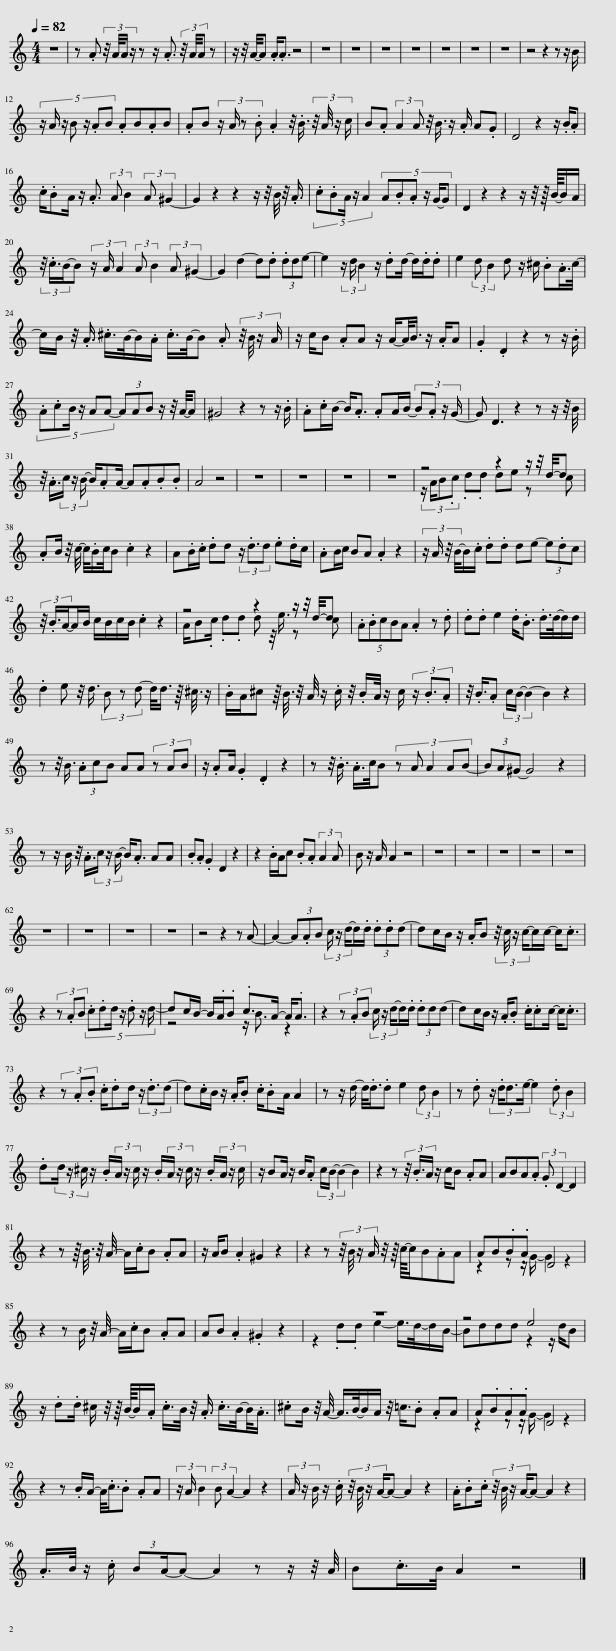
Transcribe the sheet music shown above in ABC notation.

X:1
%%score ( 1 2 )
L:1/8
Q:1/4=82
M:4/4
I:linebreak $
K:C
V:1 treble
V:2 treble
V:1
 z8 | z .A (3:2:4z/4 A/4A/ z/ z z/ .A3/2 (3z/4 A/4A z | z/ z/4 A/4-A .A<.A z4 | z8 | z8 | %5
 z8 | z8 | z8 | z8 | z8 | %10
 z4 z2 z z/ B/ |$ (5:4:7z/ A/ z/ B z/ .AB .AB.AB | .AB (3:2:4z/ A/ z .B .A2 z/4 .B3/4 (3:2:4z/4 A/4 z/ c/ | B.A (3:2:2A2 A z/4 B3/4 z/ .A/ A.G | D4 z2 z/ .B/.A |$ %15
 .c/.BA/ z/ .A3/2 (3:2:2A B2 (3:2:2A ^G2- | G2 z2 z2 z/ z/4 B/4 z/4 .A3/4 | (5:4:5.c.BA/ z/ A2 (5:4:6A.B.A z/ G/-G | D2 z2 z2 z/ z/4 z/8 B/8-B/A/ |$ (3z/4 .c3/4B/-B (3z/ A/ A2 (3:2:2A B2 (3:2:2A ^G2- | %20
 G2 d2- d.d (3.dde- | e2 (3z/ d/ B2 z/ .dd/- d/.d/.d | e2 (3:2:2d B2 d z/ ^c/ .B.A/>c/- |$ c/B/ z/4 .A3/4 .^c/>B/-B/.A/ .c/>B/-B .A (3:2:4z/4 B/4 z/ A/ | z/ c/B .AA z/ A/-A/<B/ z/ .A/A | %25
 .G2 .D2 z2 z z/ .B/ |$ (5:4:6.A.cB/ z/ AA- (3AAB z/ z/4 A/4-A | ^G4 z2 z z/ .B/ | .A.c/B/- B<.A .AA/B/- (3:2:4B.A z/ G/- | G D3 z2 z z/ z/4 B/4 |$ %30
 z/4 .A3/4(3c/ z/ B/- B/.AA/- A.A.B.B | A4 z4 | z8 | z8 | z8 | %35
 z8 | z4 z2 z/ z/4 d/4-d |$ .AB/ z/4 c/4- c/4.B/c/4B .c2 z2 | A.B/.c/ .dd (3z/ .d3/2d .e.d/c/ | .AB/c/ BA .A2 z2 | %40
 (3:2:4z/ A/ z/4 B/4-B/.c/ .d.d de- (3e.dc |$ (3z/4 .B3/4A/-A/B/ c/B/c/B/ .c2 z2 | z4 z2 z/ z/4 d/4-d | (5:4:5.A.BcBA .A2 z .d | .d.d e2 .d<.B .d/>d/-d/d/ |$ %45
 .d2 e z/4 d3/4 (3B z d- d/<d/ z/8 ^c3/8 z/ | .B/A/^c z/8 B3/8 z/4 A/4 z/ .c/ z/4 .B/A/4 z/ c/ (3z/ .B3/2.A | z/4 .B3/4.A (3c/B/- B2- B2 z2 |$ z z/4 B3/4 (3.AcB AA (3z AB | z/ .AA/ .G2 .D2 z2 | %50
 z z/4 .B3/4 .A/>c/B (3:2:5z A A2 AB- | (3BA^G- G4 z2 |$ z z/ B/ z/4 .A3/4(3c/ z/ B/- B<.A AA | .B.A .G2 D2 z2 | z2 .B/A/c .B.A (3:2:2A2 A | %55
 B z/ A/ A2 z4 | z8 | z8 | z8 | z8 | %60
 z8 |$ z8 | z8 | z8 | z8 | %65
 z4 z2 z A- | A2- (3A.AB (3c/ z/ d/-d/.d/ (3.d.dd- | dc/B/ z/ .A/B (3:2:4z/4 c/4 z/ c/-c/c/- c<.c |$ z2 (3z .AB (5:4:7.c.dd/ z/ .d z/ d/- | dc/B/- B/.A/.B .c>A- A<.A | %70
 z2 (3z .AB (3c/ z/ d/-d/.d/ (3.ddd- | dc/B/ z/ .A/.B .c/.cc/- c<.c |$ z2 (3z .A.B .c/.dd/ (3z/ .d3/2d- | d.c/B/ z/ .A/.B .c/.BA/ A2 | z z/ d/- d/<.d/.d e2 (3:2:2d B2 | %75
 z .d (3:2:4z/ .d/d3/2e/- e2 (3:2:2.d B2 |$ .d(3d/ z/ ^c/ z/ .B/(3A/ z/ c/ z/ .B/(3A/ z/ c/ z/ .B/(3A/ z/ c/ | z/ BA/ z/ B/.A (3c/B/- B2- B2 | z2 z (3z/4 .B3/4A/ z/ c/B .AA | ABA.A (3:2:2.G D2- D2 |$ %80
 z2 z z/8 B3/8 z/4 A/4- A/.c/B .AA | z/ A/B .A2 ^G2 z2 | z2 z (3:2:4z/4 B/4 z/ A/ z/4 z/8 c/8-c/B.AA | AB.B.A D4 |$ z2 z B/ z/4 A/4- A/.c/B .AA | %85
 AB .A2 .^G2 z2 | z8 | z4 e4 |$ z/ .d.d/ ^c/ z/4 z/8 B/8-B/.A/ .c/>B/ z/4 .A3/4 .c/>B/-B/<.A/ | .^cB/ z/4 A/4- A/>B/-B/A/ z/4 =c3/4.B .AA | %90
 A.B.A.A D4 |$ z2 z .B/A/- A/<.c/.B .AA | (3z/ A/ B2 (3:2:2B A2- A2 z2 | (3A/ z/ B/ z/ .c/ (3:2:4z/4 B/4 z/ A/-A- A2 z2 | .A/.B.c/ (3:2:4z/4 B/4 z/ A/-A- A2 z2 |$ %95
 .A/>B/ z/ .c/ (3:2:2BA/-A- A2 z z/ z/4 A/4 | B.c/>B/ A2 z4 |] %97
V:2
 x8 | x8 | x8 | x8 | x8 | %5
 x8 | x8 | x8 | x8 | x8 | %10
 x8 |$ x8 | x8 | x8 | x8 |$ %15
 x8 | x8 | x8 | x8 |$ x8 | %20
 x8 | x8 | x8 |$ x8 | x8 | %25
 x8 |$ x8 | x8 | x8 | x8 |$ %30
 x8 | x8 | x8 | x8 | x8 | %35
 x8 | (3:2:4z/ A/B.c .d.d de z c |$ x8 | x8 | x8 | %40
 x8 |$ x8 | A/B.c/ .d.d d z/4 e3/4 z c | x8 | x8 |$ %45
 x8 | x8 | x8 |$ x8 | x8 | %50
 x8 | x8 |$ x8 | x8 | x8 | %55
 x8 | x8 | x8 | x8 | x8 | %60
 x8 |$ x8 | x8 | x8 | x8 | %65
 x8 | x8 | x8 |$ x8 | z4 z/ B3/2 z2 | %70
 x8 | x8 |$ x8 | x8 | x8 | %75
 x8 |$ x8 | x8 | x8 | x8 |$ %80
 x8 | x8 | x8 | z2 z z/ G/- G2 z2 |$ x8 | %85
 x8 | z2 .d.d e2- e/>d/-d/B/- | Bddd z2 z/ d/B |$ x8 | x8 | %90
 z2 z z/ G/- G2 z2 |$ x8 | x8 | x8 | x8 |$ %95
 x8 | x8 |] %97
